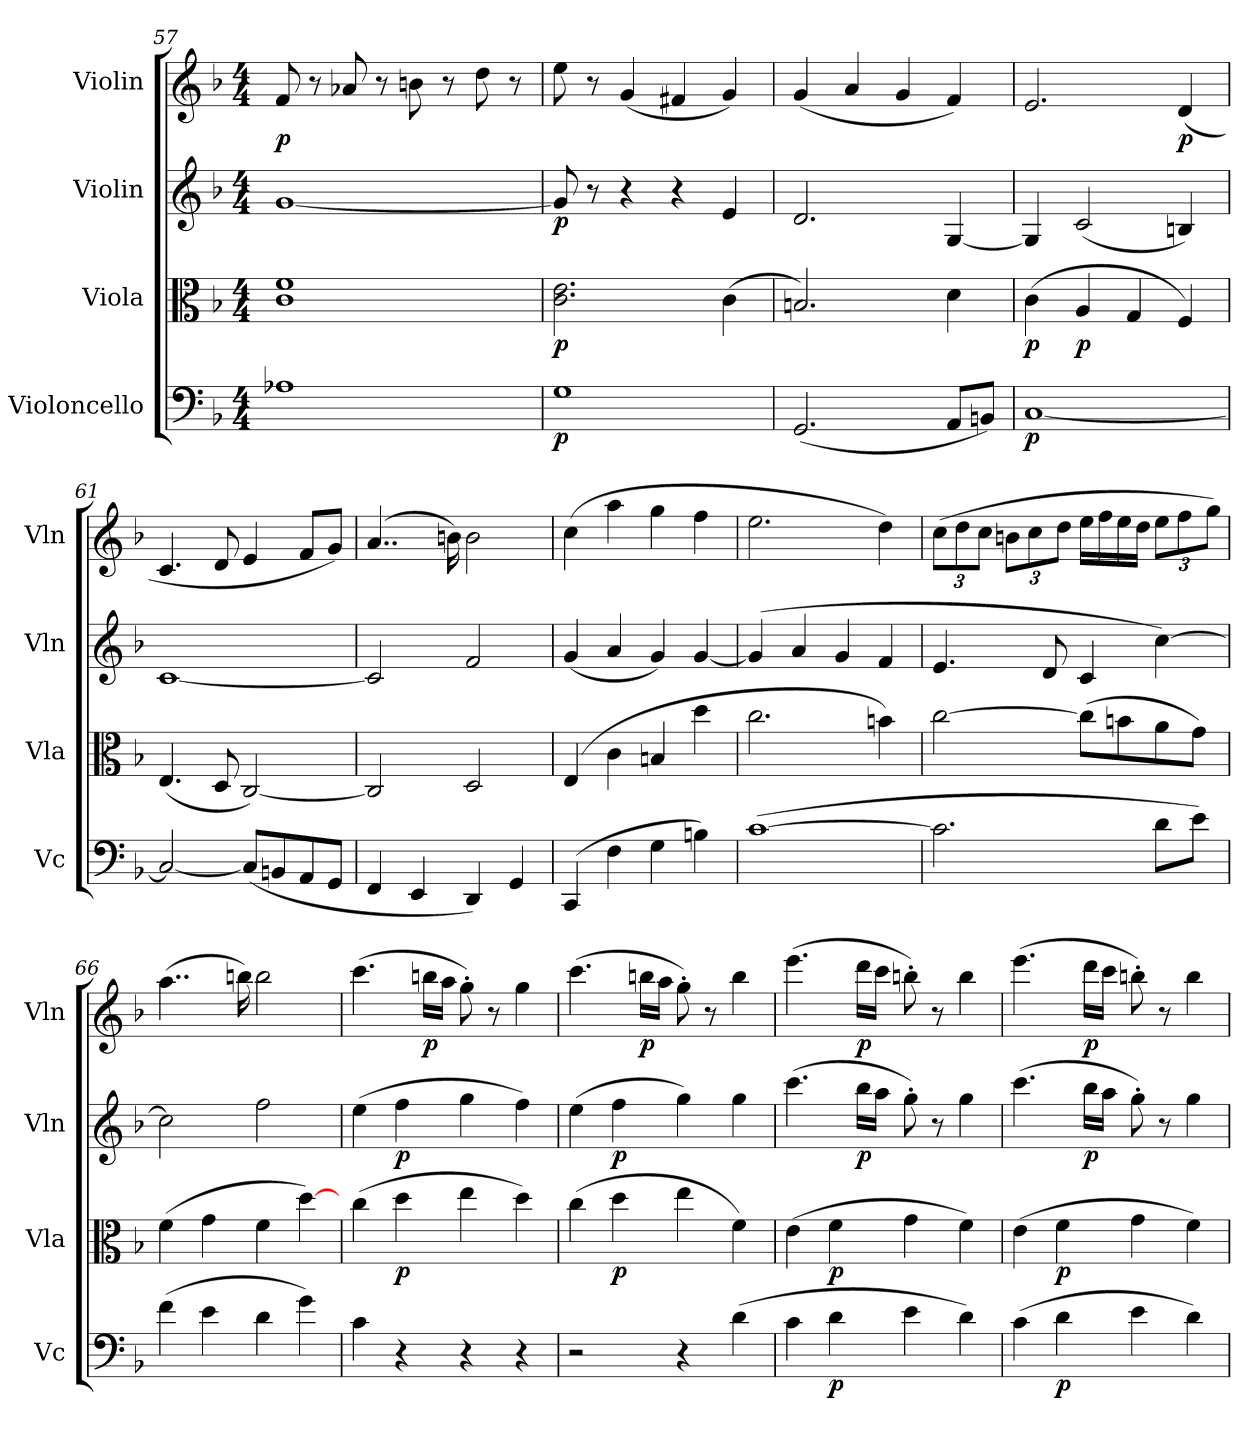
**kern	**dynam	**kern	**dynam	**kern	**dynam	**kern	**dynam
*part4	*part4	*part3	*part3	*part2	*part2	*part1	*part1
*staff4	*staff4	*staff3	*staff3	*staff2	*staff2	*staff1	*staff1
*I"Violoncello	*	*I"Viola	*	*I"Violin	*	*I"Violin	*
*I'Vc	*	*I'Vla	*	*I'Vln	*	*I'Vln	*
*clefF4	*	*clefC3	*	*clefG2	*	*clefG2	*
*k[b-]	*	*k[b-]	*	*k[b-]	*	*k[b-]	*
*M4/4	*	*M4/4	*	*M4/4	*	*M4/4	*
=57	=57	=57	=57	=57	=57	=57	=57
1A-X	.	1c 1f	.	[1g	.	8f/	p
.	.	.	.	.	.	8r	.
.	.	.	.	.	.	8a-X/	.
.	.	.	.	.	.	8r	.
.	.	.	.	.	.	8bn\	.
.	.	.	.	.	.	8r	.
.	.	.	.	.	.	8dd\	.
.	.	.	.	.	.	8r	.
=58	=58	=58	=58	=58	=58	=58	=58
1G	p	2.c\ 2.e\	p	8g/]	p	8ee\	.
.	.	.	.	8r	.	8r	.
.	.	.	.	4r	.	(4g/	.
.	.	.	.	4r	.	4f#X/	.
.	.	(4c\	.	4e/	.	4g/)	.
=59	=59	=59	=59	=59	=59	=59	=59
(2.GG/	.	2.Bn/)	.	2.d/	.	(4g/	.
.	.	.	.	.	.	4a/	.
.	.	.	.	.	.	4g/	.
8AA/L	.	4d\	.	[4G/	.	4f/)	.
8BBn/J)	.	.	.	.	.	.	.
=60	=60	=60	=60	=60	=60	=60	=60
[1C	p	(4c\	p	4G/]	.	2.e/	.
.	.	4A/	p	(2c/	.	.	.
.	.	4G/	.	.	.	.	.
.	.	4F/)	.	4Bn/)	.	(4d/	p
=61	=61	=61	=61	=61	=61	=61	=61
2C/_	.	(4.E/	.	[1c	.	4.c/	.
.	.	8D/	.	.	.	8d/	.
(8C/L]	.	[2C/)	.	.	.	4e/	.
8BBn/	.	.	.	.	.	.	.
8AA/	.	.	.	.	.	8f/L	.
8GG/J	.	.	.	.	.	8g/J)	.
=62	=62	=62	=62	=62	=62	=62	=62
4FF/	.	2C/]	.	2c/]	.	(4..a/	.
4EE/	.	.	.	.	.	.	.
.	.	.	.	.	.	16bn\)	.
4DD/)	.	2D/	.	2f/	.	2b\	.
4GG/	.	.	.	.	.	.	.
=63	=63	=63	=63	=63	=63	=63	=63
(4CC/	.	(4E/	.	(4g/	.	(4cc\	.
4F\	.	4c\	.	4a/	.	4aa\	.
4G\	.	4Bn/	.	4g/)	.	4gg\	.
4Bn\)	.	4dd\	.	[4g/	.	4ff\	.
=64	=64	=64	=64	=64	=64	=64	=64
([1c	.	2.cc\	.	(4g/]	.	2.ee\	.
.	.	.	.	4a/	.	.	.
.	.	.	.	4g/	.	.	.
.	.	4bn\)	.	4f/	.	4dd\)	.
=65	=65	=65	=65	=65	=65	=65	=65
2.c\]	.	[2cc\	.	4.e/	.	(12cc\L	.
.	.	.	.	.	.	12dd\	.
.	.	.	.	.	.	12cc\J	.
.	.	.	.	.	.	12bn\L	.
.	.	.	.	.	.	12cc\	.
.	.	.	.	8d/	.	.	.
.	.	.	.	.	.	12dd\J	.
.	.	(8cc\L]	.	4c/	.	16ee\LL	.
.	.	.	.	.	.	16ff\	.
.	.	8bn\	.	.	.	16ee\	.
.	.	.	.	.	.	16dd\JJ	.
8d\L	.	8a\	.	[4cc\)	.	12ee\L	.
.	.	.	.	.	.	12ff\	.
8e\J)	.	8g\J)	.	.	.	.	.
.	.	.	.	.	.	12gg\J)	.
=66	=66	=66	=66	=66	=66	=66	=66
(4f\	.	(4f\	.	2cc\]	.	(4..aa\	.
4e\	.	4g\	.	.	.	.	.
.	.	.	.	.	.	16bbn\)	.
4d\	.	4f\	.	2ff\	.	2bb\	.
4g\)	.	[4dd\)	.	.	.	.	.
=67	=67	=67	=67	=67	=67	=67	=67
4c\	.	(4cc\	.	(4ee\	.	(4.ccc\	.
4r	.	4dd\	p	4ff\	p	.	.
.	.	.	.	.	.	16bbn\LL	p
.	.	.	.	.	.	16aa\JJ	.
4r	.	4ee\	.	4gg\	.	8gg'\)	.
.	.	.	.	.	.	8r	.
4r	.	4dd\)	.	4ff\)	.	4gg\	.
=68	=68	=68	=68	=68	=68	=68	=68
2r	.	(4cc\	.	(4ee\	.	(4.ccc\	.
.	.	4dd\	p	4ff\	p	.	.
.	.	.	.	.	.	16bbn\LL	p
.	.	.	.	.	.	16aa\JJ	.
4r	.	4ee\	.	4gg\)	.	8gg'\)	.
.	.	.	.	.	.	8r	.
(4d\	.	4f\)	.	4gg\	.	4bb\	.
=69	=69	=69	=69	=69	=69	=69	=69
4c\	.	(4e\	.	(4.ccc\	.	(4.eee\	.
4d\	p	4f\	p	.	.	.	.
.	.	.	.	16bb-\LL	p	16ddd\LL	p
.	.	.	.	16aa\JJ	.	16ccc\JJ	.
4e\	.	4g\	.	8gg'\)	.	8bbn'\)	.
.	.	.	.	8r	.	8r	.
4d\)	.	4f\)	.	4gg\	.	4bb\	.
=70	=70	=70	=70	=70	=70	=70	=70
(4c\	.	(4e\	.	(4.ccc\	.	(4.eee\	.
4d\	p	4f\	p	.	.	.	.
.	.	.	.	16bb-\LL	p	16ddd\LL	p
.	.	.	.	16aa\JJ	.	16ccc\JJ	.
4e\	.	4g\	.	8gg'\)	.	8bbn'\)	.
.	.	.	.	8r	.	8r	.
4d\)	.	4f\)	.	4gg\	.	4bb\	.
=	=	=	=	=	=	=	=
*-	*-	*-	*-	*-	*-	*-	*-
